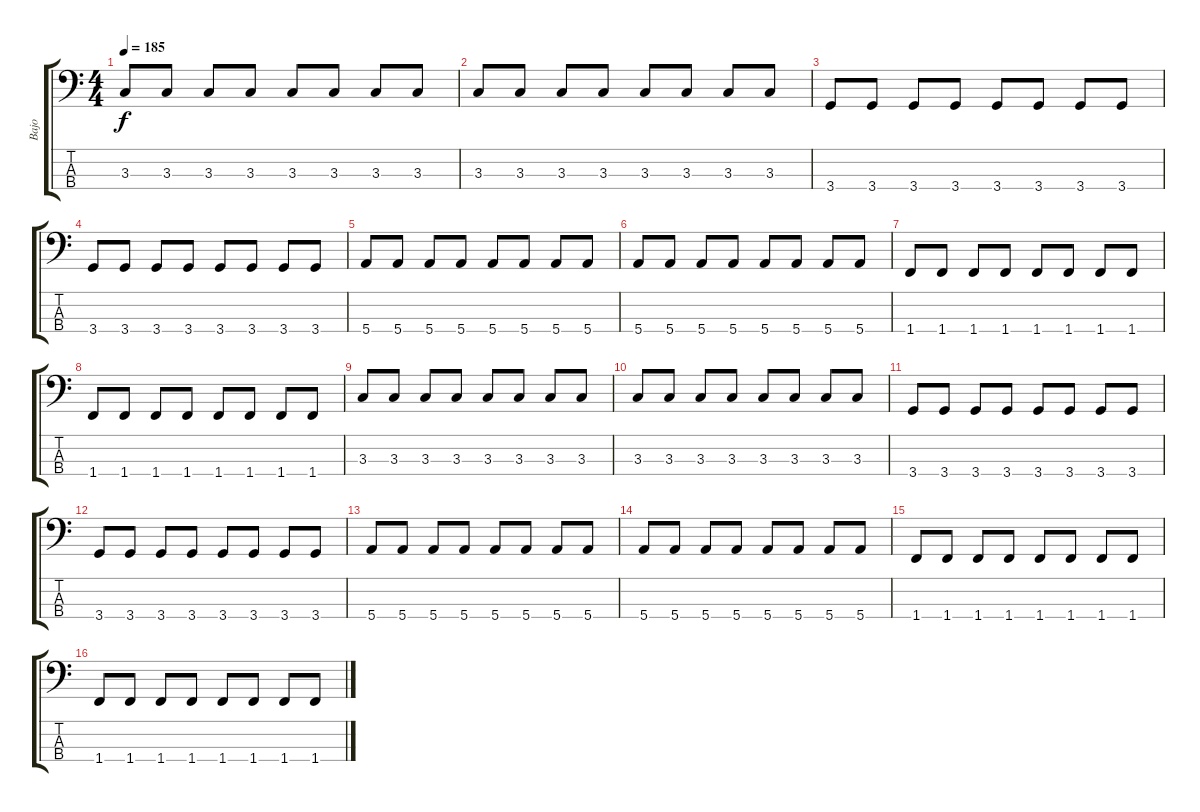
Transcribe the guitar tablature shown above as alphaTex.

\track ("Bajo" "Bajo") {instrument electricbasspick}
\staff {score tabs}
\tuning (G2 D2 A1 E1) {hide}
\ts (4 4)
\tempo 185
\clef f4
\ks c
3.3.8{dy f} 3.3.8 3.3.8 3.3.8 3.3.8 3.3.8 3.3.8 3.3.8 |
3.3.8 3.3.8 3.3.8 3.3.8 3.3.8 3.3.8 3.3.8 3.3.8 |
3.4.8 3.4.8 3.4.8 3.4.8 3.4.8 3.4.8 3.4.8 3.4.8 |
3.4.8 3.4.8 3.4.8 3.4.8 3.4.8 3.4.8 3.4.8 3.4.8 |
5.4.8 5.4.8 5.4.8 5.4.8 5.4.8 5.4.8 5.4.8 5.4.8 |
5.4.8 5.4.8 5.4.8 5.4.8 5.4.8 5.4.8 5.4.8 5.4.8 |
1.4.8 1.4.8 1.4.8 1.4.8 1.4.8 1.4.8 1.4.8 1.4.8 |
1.4.8 1.4.8 1.4.8 1.4.8 1.4.8 1.4.8 1.4.8 1.4.8 |
3.3.8 3.3.8 3.3.8 3.3.8 3.3.8 3.3.8 3.3.8 3.3.8 |
3.3.8 3.3.8 3.3.8 3.3.8 3.3.8 3.3.8 3.3.8 3.3.8 |
3.4.8 3.4.8 3.4.8 3.4.8 3.4.8 3.4.8 3.4.8 3.4.8 |
3.4.8 3.4.8 3.4.8 3.4.8 3.4.8 3.4.8 3.4.8 3.4.8 |
5.4.8 5.4.8 5.4.8 5.4.8 5.4.8 5.4.8 5.4.8 5.4.8 |
5.4.8 5.4.8 5.4.8 5.4.8 5.4.8 5.4.8 5.4.8 5.4.8 |
1.4.8 1.4.8 1.4.8 1.4.8 1.4.8 1.4.8 1.4.8 1.4.8 |
1.4.8 1.4.8 1.4.8 1.4.8 1.4.8 1.4.8 1.4.8 1.4.8
